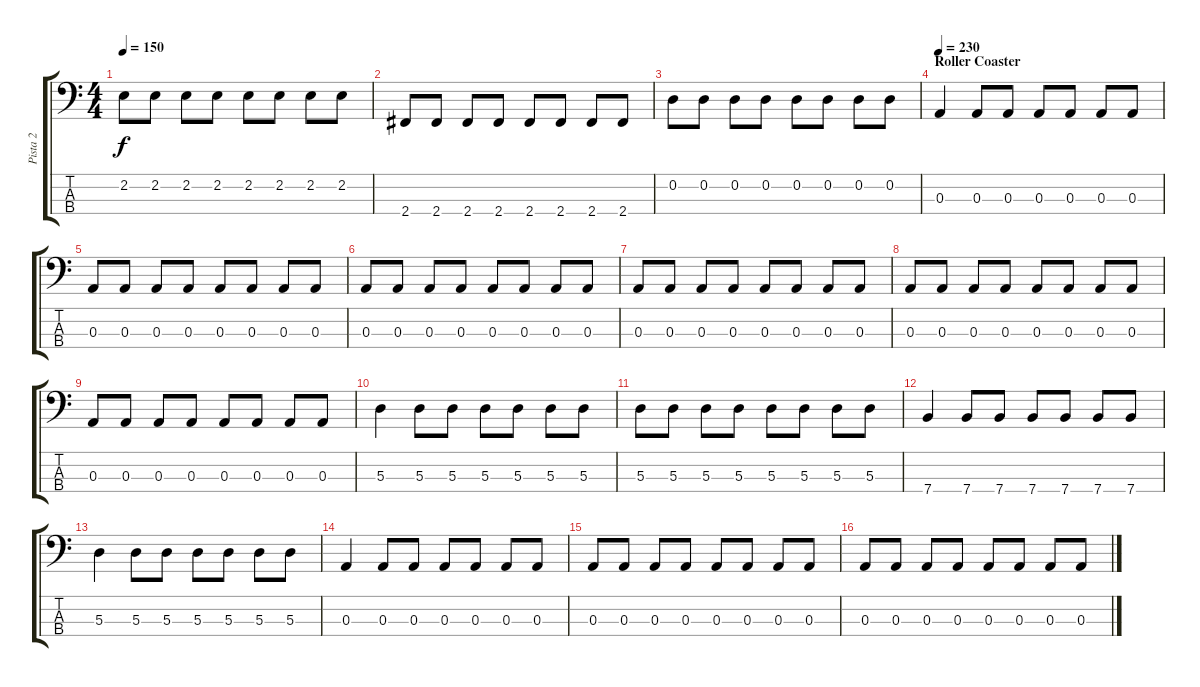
\track ("Pista 2" "Pista 2") {instrument electricbasspick}
\staff {score tabs}
\tuning (G2 D2 A1 E1) {hide}
\ts (4 4)
\tempo 150
\clef f4
\ks c
2.2.8{dy f} 2.2.8 2.2.8 2.2.8 2.2.8 2.2.8 2.2.8 2.2.8 |
2.4.8 2.4.8 2.4.8 2.4.8 2.4.8 2.4.8 2.4.8 2.4.8 |
0.2.8 0.2.8 0.2.8 0.2.8 0.2.8 0.2.8 0.2.8 0.2.8 |
\section ("" "Roller Coaster")
\tempo 230
0.3.4 0.3.8 0.3.8 0.3.8 0.3.8 0.3.8 0.3.8 |
0.3.8 0.3.8 0.3.8 0.3.8 0.3.8 0.3.8 0.3.8 0.3.8 |
0.3.8 0.3.8 0.3.8 0.3.8 0.3.8 0.3.8 0.3.8 0.3.8 |
0.3.8 0.3.8 0.3.8 0.3.8 0.3.8 0.3.8 0.3.8 0.3.8 |
0.3.8 0.3.8 0.3.8 0.3.8 0.3.8 0.3.8 0.3.8 0.3.8 |
0.3.8 0.3.8 0.3.8 0.3.8 0.3.8 0.3.8 0.3.8 0.3.8 |
5.3.4 5.3.8 5.3.8 5.3.8 5.3.8 5.3.8 5.3.8 |
5.3.8 5.3.8 5.3.8 5.3.8 5.3.8 5.3.8 5.3.8 5.3.8 |
7.4.4 7.4.8 7.4.8 7.4.8 7.4.8 7.4.8 7.4.8 |
5.3.4 5.3.8 5.3.8 5.3.8 5.3.8 5.3.8 5.3.8 |
0.3.4 0.3.8 0.3.8 0.3.8 0.3.8 0.3.8 0.3.8 |
0.3.8 0.3.8 0.3.8 0.3.8 0.3.8 0.3.8 0.3.8 0.3.8 |
0.3.8 0.3.8 0.3.8 0.3.8 0.3.8 0.3.8 0.3.8 0.3.8
